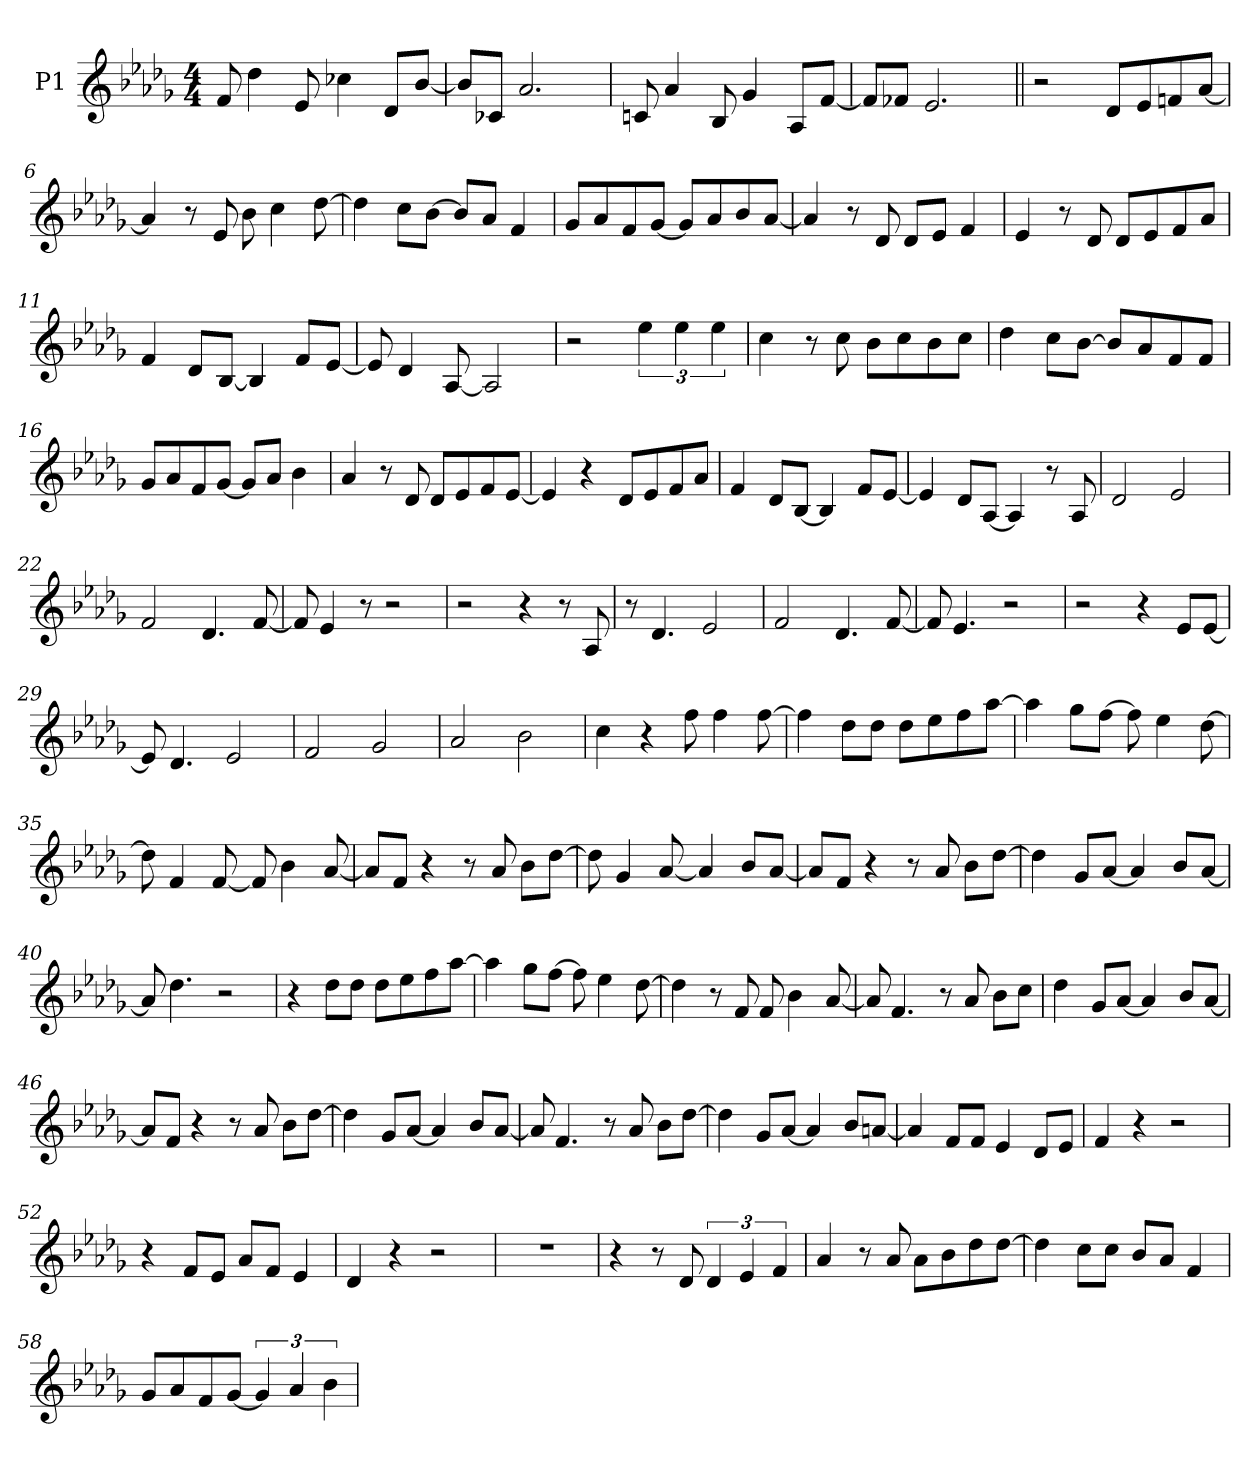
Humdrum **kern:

**kern
*part1
*staff1
*I"P1
*clefG2
*k[b-e-a-d-g-]
*D-:
*M4/4
*MM144
=1
8f/
4dd-\
8e-/
4cc-X\
8d-/L
[<8b-/J
=2
8b-/L]
8c-X/J
2.a-/
=3
8cn/
4a-/
8B-/
4g-/
8A-/L
[<8f/J
=4
8f/L]
8f-X/J
2.e-/
=5||
2r
8d-/L
8e-/
8fn/
[<8a-/J
!!LO:LB:g=z
=6
4a-/]
8r
8e-/
8b-\
4cc\
[>8dd-\
=7
4dd-\]
8cc\L
[>8b-\J
8b-/L]
8a-/J
4f/
=8
8g-/L
8a-/
8f/
[<8g-/J
8g-/L]
8a-/
8b-/
[<8a-/J
=9
4a-/]
8r
8d-/
8d-/L
8e-/J
4f/
=10
4e-/
8r
8d-/
8d-/L
8e-/
8f/
8a-/J
!!LO:LB:g=z
=11
4f/
8d-/L
[<8B-/J
4B-/]
8f/L
[<8e-/J
=12
8e-/]
4d-/
[<8A-/
2A-/]
=13
2r
6ee-\
6ee-\
6ee-\
=14
4cc\
8r
8cc\
8b-\L
8cc\
8b-\
8cc\J
=15
4dd-\
8cc\L
[>8b-\J
8b-/L]
8a-/
8f/
8f/J
!!LO:LB:g=z
=16
8g-/L
8a-/
8f/
[<8g-/J
8g-/L]
8a-/J
4b-\
=17
4a-/
8r
8d-/
8d-/L
8e-/
8f/
[<8e-/J
=18
4e-/]
4r
8d-/L
8e-/
8f/
8a-/J
=19
4f/
8d-/L
[<8B-/J
4B-/]
8f/L
[<8e-/J
=20
4e-/]
8d-/L
[<8A-/J
4A-/]
8r
8A-/
!!LO:LB:g=z
=21
2d-/
2e-/
=22
2f/
4.d-/
[<8f/
=23
8f/]
4e-/
8r
2r
=24
2r
4r
8r
8A-/
=25
8r
4.d-/
2e-/
=26
2f/
4.d-/
[<8f/
!!LO:LB:g=z
=27
8f/]
4.e-/
2r
=28
2r
4r
8e-/L
[<8e-/J
=29
8e-/]
4.d-/
2e-/
=30
2f/
2g-/
=31
2a-/
2b-\
=32
4cc\
4r
8ff\
4ff\
[>8ff\
!!LO:LB:g=z
=33
4ff\]
8dd-\L
8dd-\J
8dd-\L
8ee-\
8ff\
[>8aa-\J
=34
4aa-\]
8gg-\L
[>8ff\J
8ff\]
4ee-\
[>8dd-\
=35
8dd-\]
4f/
[<8f/
8f/]
4b-\
[<8a-/
=36
8a-/L]
8f/J
4r
8r
8a-/
8b-\L
[>8dd-\J
=37
8dd-\]
4g-/
[<8a-/
4a-/]
8b-/L
[<8a-/J
!!LO:LB:g=z
=38
8a-/L]
8f/J
4r
8r
8a-/
8b-\L
[>8dd-\J
=39
4dd-\]
8g-/L
[<8a-/J
4a-/]
8b-/L
[<8a-/J
=40
8a-/]
4.dd-\
2r
=41
4r
8dd-\L
8dd-\J
8dd-\L
8ee-\
8ff\
[>8aa-\J
=42
4aa-\]
8gg-\L
[>8ff\J
8ff\]
4ee-\
[>8dd-\
!!LO:LB:g=z
=43
4dd-\]
8r
8f/
8f/
4b-\
[<8a-/
=44
8a-/]
4.f/
8r
8a-/
8b-\L
8cc\J
=45
4dd-\
8g-/L
[<8a-/J
4a-/]
8b-/L
[<8a-/J
=46
8a-/L]
8f/J
4r
8r
8a-/
8b-\L
[>8dd-\J
=47
4dd-\]
8g-/L
[<8a-/J
4a-/]
8b-/L
[<8a-/J
!!LO:LB:g=z
=48
8a-/]
4.f/
8r
8a-/
8b-\L
[>8dd-\J
=49
4dd-\]
8g-/L
[<8a-/J
4a-/]
8b-/L
[<8an/J
=50
4a/]
8f/L
8f/J
4e-/
8d-/L
8e-/J
=51
4f/
4r
2r
=52
4r
8f/L
8e-/J
8a-/L
8f/J
4e-/
!!LO:PB:g=z
=53
4d-/
4r
2r
=54
1r
=55
4r
8r
8d-/
6d-/
6e-/
6f/
=56
4a-/
8r
8a-/
8a-\L
8b-\
8dd-\
[>8dd-\J
=57
4dd-\]
8cc\L
8cc\J
8b-/L
8a-/J
4f/
=58
8g-/L
8a-/
8f/
[<8g-/J
6g-/]
6a-/
6b-\
=
*-
